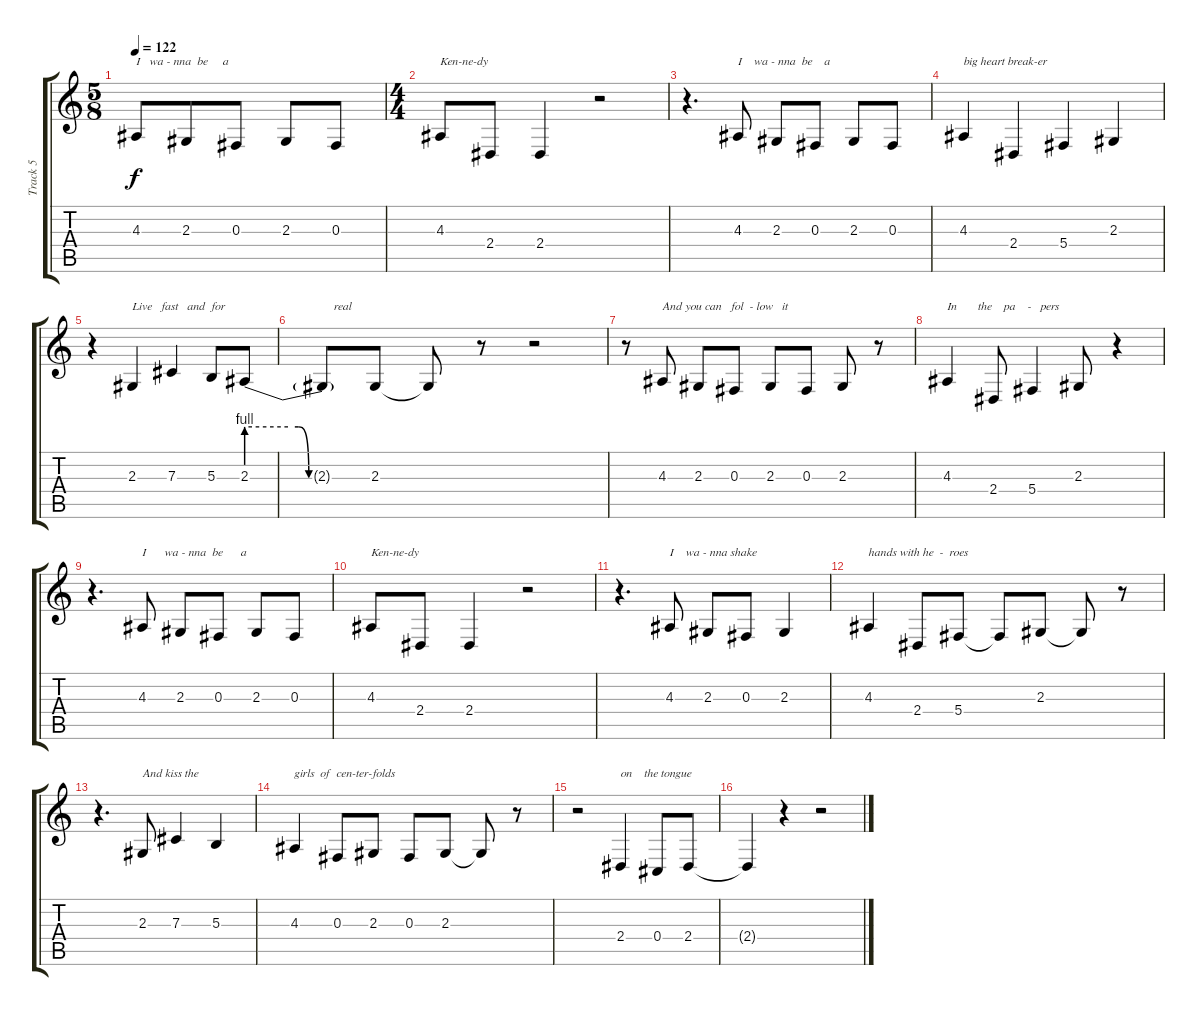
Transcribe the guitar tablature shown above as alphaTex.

\track ("Track 5" "Track 5") {instrument lead6voice}
\staff {score tabs}
\tuning (Eb4 Bb3 Gb3 Db3 Ab2 Eb2) {hide}
\ts (5 8)
\tempo 122
\clef g2
\ks c
4.3.8{txt "I   wa - nna  be     a" dy f instrument lead6voice} 2.3.8 0.3.8 2.3.8 0.3.8 |
\ts (4 4)
4.3.8{txt "Ken-ne-dy"} 2.4.8 2.4.4 r.2 |
r.4{d} 4.3.8{txt "I    wa - nna  be    a"} 2.3.8 0.3.8 2.3.8 0.3.8 |
4.3.4{txt "big heart break-er"} 2.4.4 5.4.4 2.3.4 |
r.4 2.3.4{txt "Live   fast   and  for"} 7.3.4 5.3.8 2.3{be (custom 0 4 20 4 25 4 30 0 40 0 60 0)}.8 |
2.3{t}.8{txt "    real"} 2.3.8 2.3{t}.8 r.8 r.2 |
r.8 4.3.8{txt "And you can   fol  - low   it"} 2.3.8 0.3.8 2.3.8 0.3.8 2.3.8 r.8 |
4.3.4{txt "In       the    pa    -   pers"} 2.4.8 5.4.4 2.3.8 r.4 |
r.4{d} 4.3.8{txt "I      wa - nna  be      a"} 2.3.8 0.3.8 2.3.8 0.3.8 |
4.3.8{txt "Ken-ne-dy"} 2.4.8 2.4.4 r.2 |
r.4{d} 4.3.8{txt "I    wa - nna shake"} 2.3.8 0.3.8 2.3.4 |
4.3.4{txt "hands with he  -  roes"} 2.4.8 5.4.8 5.4{t}.8 2.3.8 2.3{t}.8 r.8 |
r.4{d} 2.3.8{txt "And kiss the"} 7.3.4 5.3.4 |
4.3.4{txt "girls  of  cen-ter-folds"} 0.3.8 2.3.8 0.3.8 2.3.8 2.3{t}.8 r.8 |
r.2 2.4.4{txt "on    the tongue"} 0.4.8 2.4.8 |
2.4{t}.4 r.4 r.2
